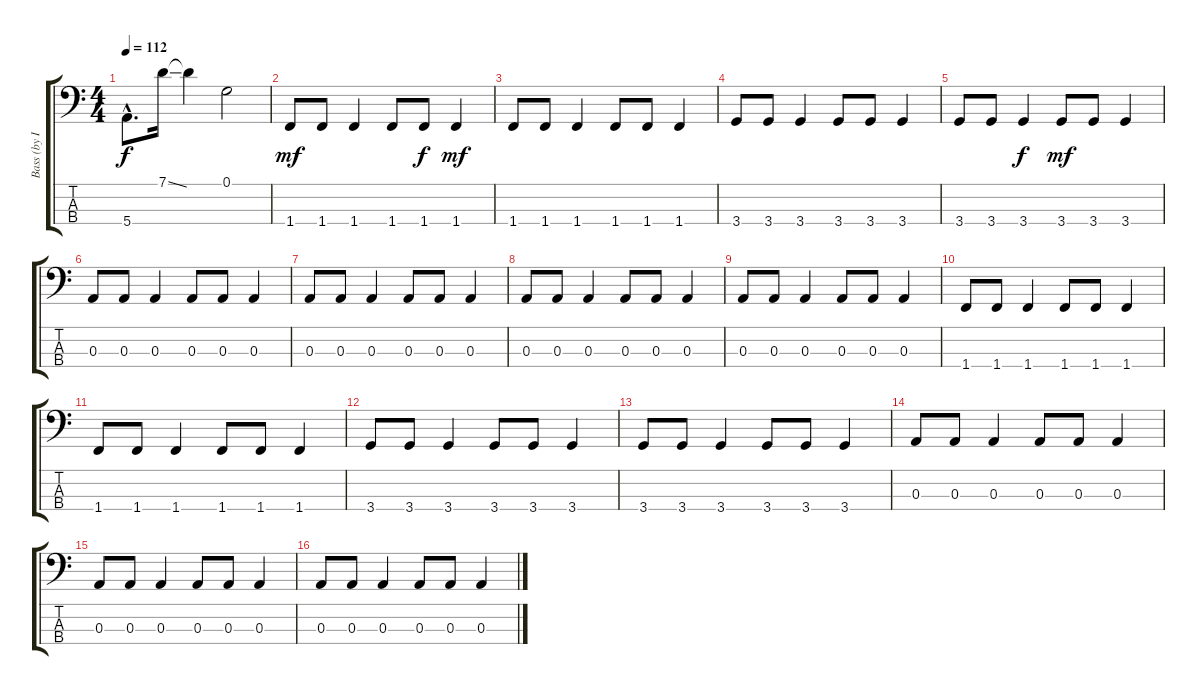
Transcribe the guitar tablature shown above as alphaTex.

\track ("Bass (by IronFist)" "Bass (by I") {instrument electricbassfinger}
\staff {score tabs}
\tuning (G2 D2 A1 E1) {hide}
\ts (4 4)
\tempo 112
\clef f4
\ks c
5.4{hac}.8{d dy f} 7.1{ss}.16 7.1{t}.4 0.1.2 |
1.4.8{dy mf} 1.4.8 1.4.4 1.4.8 1.4.8{dy f} 1.4.4{dy mf} |
1.4.8 1.4.8 1.4.4 1.4.8 1.4.8 1.4.4 |
3.4.8 3.4.8 3.4.4 3.4.8 3.4.8 3.4.4 |
3.4.8 3.4.8 3.4.4{dy f} 3.4.8{dy mf} 3.4.8 3.4.4 |
0.3.8 0.3.8 0.3.4 0.3.8 0.3.8 0.3.4 |
0.3.8 0.3.8 0.3.4 0.3.8 0.3.8 0.3.4 |
0.3.8 0.3.8 0.3.4 0.3.8 0.3.8 0.3.4 |
0.3.8 0.3.8 0.3.4 0.3.8 0.3.8 0.3.4 |
1.4.8 1.4.8 1.4.4 1.4.8 1.4.8 1.4.4 |
1.4.8 1.4.8 1.4.4 1.4.8 1.4.8 1.4.4 |
3.4.8 3.4.8 3.4.4 3.4.8 3.4.8 3.4.4 |
3.4.8 3.4.8 3.4.4 3.4.8 3.4.8 3.4.4 |
0.3.8 0.3.8 0.3.4 0.3.8 0.3.8 0.3.4 |
0.3.8 0.3.8 0.3.4 0.3.8 0.3.8 0.3.4 |
0.3.8 0.3.8 0.3.4 0.3.8 0.3.8 0.3.4
